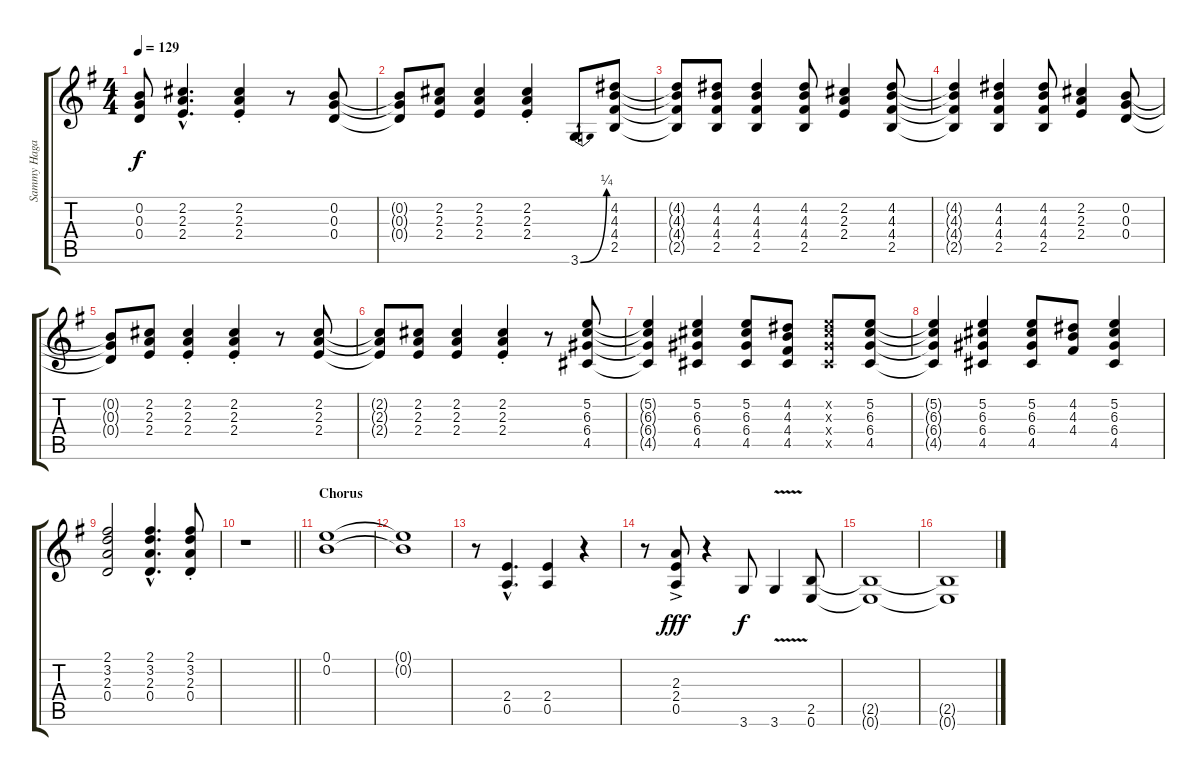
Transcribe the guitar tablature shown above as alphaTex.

\track ("Sammy Hagar" "Sammy Haga") {instrument acousticguitarsteel}
\staff {score tabs}
\tuning (E4 B3 G3 D3 A2 E2) {hide}
\ts (4 4)
\tempo 129
\clef g2
\ks eminor
(0.2{t} 0.3{t} 0.4{t}).8{dy f} (2.2{hac} 2.3{hac} 2.4{hac}).4{d} (2.2{st} 2.3{st} 2.4{st}).4 r.8 (0.2 0.3 0.4).8 |
(0.2{t} 0.3{t} 0.4{t}).8 (2.2 2.3 2.4).8 (2.2 2.3 2.4).4 (2.2{st} 2.3{st} 2.4{st}).4 3.6{be (bend 0 0 60 1)}.8 (4.2 4.3 4.4 2.5).8 |
(4.2{t} 4.3{t} 4.4{t} 2.5{t}).8 (4.2 4.3 4.4 2.5).8 (4.2 4.3 4.4 2.5).4 (4.2 4.3 4.4 2.5).8 (2.2 2.3 2.4).4 (4.2 4.3 4.4 2.5).8 |
(4.2{t} 4.3{t} 4.4{t} 2.5{t}).4 (4.2 4.3 4.4 2.5).4 (4.2 4.3 4.4 2.5).8 (2.2 2.3 2.4).4 (0.2 0.3 0.4).8 |
(0.2{t} 0.3{t} 0.4{t}).8 (2.2 2.3 2.4).8 (2.2{st} 2.3{st} 2.4{st}).4 (2.2{st} 2.3{st} 2.4{st}).4 r.8 (2.2 2.3 2.4).8 |
(2.2{t} 2.3{t} 2.4{t}).8 (2.2 2.3 2.4).8 (2.2 2.3 2.4).4 (2.2{st} 2.3{st} 2.4{st}).4 r.8 (5.2 6.3 6.4 4.5).8 |
(5.2{t} 6.3{t} 6.4{t} 4.5{t}).4 (5.2 6.3 6.4 4.5).4 (5.2 6.3 6.4 4.5).8 (4.2 4.3 4.4 4.5).8 (5.2{x} 6.3{x} 6.4{x} 4.5{x}).8 (5.2 6.3 6.4 4.5).8 |
(5.2{t} 6.3{t} 6.4{t} 4.5{t}).4 (5.2 6.3 6.4 4.5).4 (5.2 6.3 6.4 4.5).8 (4.2 4.3 4.4).8 (5.2 6.3 6.4 4.5).4 |
(2.1 3.2 2.3 0.4).2 (2.1{hac} 3.2{hac} 2.3{hac} 0.4{hac}).4{d} (2.1{st} 3.2{st} 2.3{st} 0.4{st}).8 |
\barLineRight lightlight
r.1 |
\section ("" "Chorus")
(0.1 0.2).1 |
(0.1{t} 0.2{t}).1 |
r.8 (2.4{hac} 0.5{hac}).4{d} (2.4 0.5).4 r.4 |
r.8 (2.3{ac} 2.4{ac} 0.5{ac}).8{dy fff} r.4 3.6.8{dy f} 3.6{v}.4 (2.5 0.6).8 |
(2.5{t} 0.6{t}).1 |
(2.5{t} 0.6{t}).1
